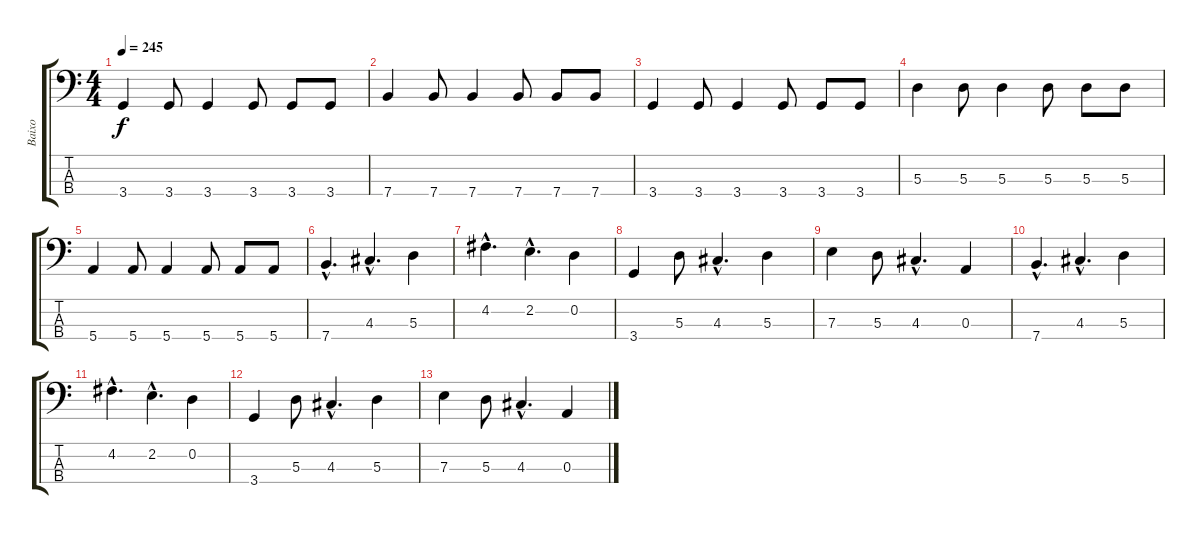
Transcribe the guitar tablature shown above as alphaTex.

\track ("Baixo" "Baixo") {instrument electricbasspick}
\staff {score tabs}
\tuning (G2 D2 A1 E1) {hide}
\ts (4 4)
\tempo 245
\clef f4
\ks c
3.4.4{dy f} 3.4.8 3.4.4 3.4.8 3.4.8 3.4.8 |
7.4.4 7.4.8 7.4.4 7.4.8 7.4.8 7.4.8 |
3.4.4 3.4.8 3.4.4 3.4.8 3.4.8 3.4.8 |
5.3.4 5.3.8 5.3.4 5.3.8 5.3.8 5.3.8 |
5.4.4 5.4.8 5.4.4 5.4.8 5.4.8 5.4.8 |
7.4{hac}.4{d} 4.3{hac}.4{d} 5.3.4 |
4.2{hac}.4{d} 2.2{hac}.4{d} 0.2.4 |
3.4.4 5.3.8 4.3{hac}.4{d} 5.3.4 |
7.3.4 5.3.8 4.3{hac}.4{d} 0.3.4 |
7.4{hac}.4{d} 4.3{hac}.4{d} 5.3.4 |
4.2{hac}.4{d} 2.2{hac}.4{d} 0.2.4 |
3.4.4 5.3.8 4.3{hac}.4{d} 5.3.4 |
7.3.4 5.3.8 4.3{hac}.4{d} 0.3.4
